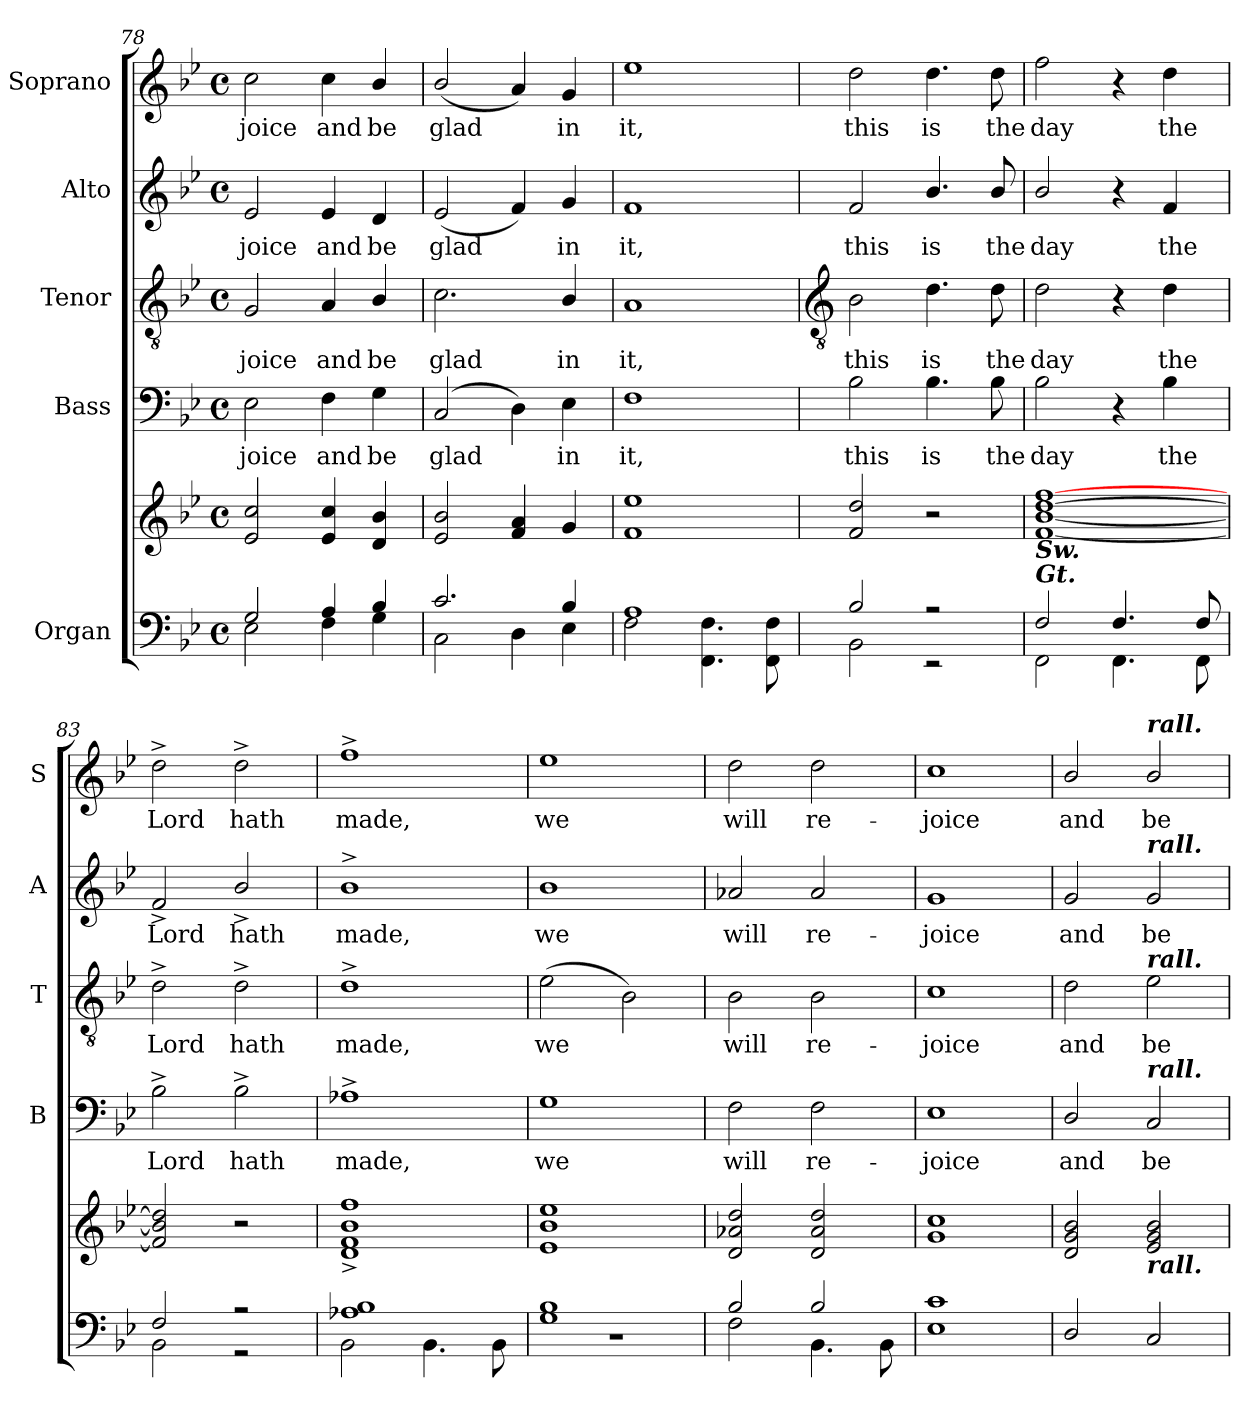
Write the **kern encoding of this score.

**kern	**kern	**kern	**text	**kern	**text	**kern	**text	**kern	**text
*part5	*part5	*part4	*part4	*part3	*part3	*part2	*part2	*part1	*part1
*staff6	*staff5	*staff4	*staff4	*staff3	*staff3	*staff2	*staff2	*staff1	*staff1
*I"Organ	*	*I"Bass	*	*I"Tenor	*	*I"Alto	*	*I"Soprano	*
*	*	*I'B	*	*I'T	*	*I'A	*	*I'S	*
*clefF4	*clefG2	*clefF4	*	*clefGv2	*	*clefG2	*	*clefG2	*
*k[b-e-]	*k[b-e-]	*k[b-e-]	*	*k[b-e-]	*	*k[b-e-]	*	*k[b-e-]	*
*B-:	*B-:	*B-:	*	*B-:	*	*B-:	*	*B-:	*
*M4/4	*M4/4	*M4/4	*	*M4/4	*	*M4/4	*	*M4/4	*
*met(c)	*met(c)	*met(c)	*	*met(c)	*	*met(c)	*	*met(c)	*
=78	=78	=78	=78	=78	=78	=78	=78	=78	=78
*^	*	*	*	*	*	*	*	*	*
!	!	!	!	!LO:LY:b	!	!LO:LY:b	!	!LO:LY:b	!	!LO:LY:b
2G/	2E-\	2e- 2cc	2E-	-joice	2G	-joice	2e-	-joice	2cc	-joice
!	!	!	!	!LO:LY:b	!	!LO:LY:b	!	!LO:LY:b	!	!LO:LY:b
4A/	4F\	4e- 4cc	4F	and	4A	and	4e-	and	4cc	and
!	!	!	!	!LO:LY:b	!	!LO:LY:b	!	!LO:LY:b	!	!LO:LY:b
4B-/	4G\	4d/ 4b-/	4G\	be	4B-/	be	4d/	be	4b-/	be
=79	=79	=79	=79	=79	=79	=79	=79	=79	=79	=79
!	!	!	!	!LO:LY:b	!	!LO:LY:b	!	!LO:LY:b	!	!LO:LY:b
2.c/	2C\	2e-/ 2b-/	(<2C/	glad	2.c\	glad	(<2e-/	glad	(<2b-/	glad
.	4D\	4f 4a	4D)	.	.	.	4f)	.	4a)	.
!	!	!	!	!LO:LY:b	!	!LO:LY:b	!	!LO:LY:b	!	!LO:LY:b
4B-/	4E-\	4g	4E-	in	4B-/	in	4g	in	4g	in
=80	=80	=80	=80	=80	=80	=80	=80	=80	=80	=80
!	!	!	!	!LO:LY:b	!	!LO:LY:b	!	!LO:LY:b	!	!LO:LY:b
1A\	2F\	1f 1ee-	1F	it,	1A\	it,	1f	it,	1ee-	it,
.	4.FF\ 4.F\	.	.	.	.	.	.	.	.	.
.	8FF\ 8F\	.	.	.	.	.	.	.	.	.
!!LO:LB:g=z
=81	=81	=81	=81	=81	=81	=81	=81	=81	=81	=81
*	*	*	*	*	*clefGv2	*	*	*	*	*
!	!	!	!	!LO:LY:b	!	!LO:LY:b	!	!LO:LY:b	!	!LO:LY:b
2B-/	2BB-\	2f 2dd	2B-	this	2B-	this	2f	this	2dd	this
!	!	!	!	!LO:LY:b	!	!LO:LY:b	!	!LO:LY:b	!	!LO:LY:b
2r	2r	2r	4.B-	is	4.d	is	4.b-/	is	4.dd	is
!	!	!	!	!LO:LY:b	!	!LO:LY:b	!	!LO:LY:b	!	!LO:LY:b
.	.	.	8B-	the	8d	the	8b-/	the	8dd	the
=82	=82	=82	=82	=82	=82	=82	=82	=82	=82	=82
!	!	!LO:TX:b:Bi:t=Sw.	!	!	!	!	!	!	!	!
!LO:TX:a:Bi:t=Gt.	!	!	!	!	!	!	!	!	!	!
!	!	!	!	!LO:LY:b	!	!LO:LY:b	!	!LO:LY:b	!	!LO:LY:b
2F/	2FF\	[1f [1b- [1dd [1ff	2B-	day	2d	day	2b-/	day	2ff	day
4.F/	4.FF\	.	4r	.	4r	.	4r	.	4r	.
!	!	!	!	!LO:LY:b	!	!LO:LY:b	!	!LO:LY:b	!	!LO:LY:b
.	.	.	4B-	the	4d	the	4f	the	4dd	the
8F/	8FF\	.	.	.	.	.	.	.	.	.
=83	=83	=83	=83	=83	=83	=83	=83	=83	=83	=83
!	!	!	!	!LO:LY:b	!	!LO:LY:b	!	!LO:LY:b	!	!LO:LY:b
2F/	2BB-\	2f] 2b-] 2dd]	2B-^	Lord	2d^	Lord	2f^	Lord	2dd^	Lord
!	!	!	!	!LO:LY:b	!	!LO:LY:b	!	!LO:LY:b	!	!LO:LY:b
2r	2r	2r	2B-^	hath	2d^	hath	2b-^/	hath	2dd^	hath
=84	=84	=84	=84	=84	=84	=84	=84	=84	=84	=84
!	!	!	!	!LO:LY:b	!	!LO:LY:b	!	!LO:LY:b	!	!LO:LY:b
1A-X/ 1B-/	2BB-\	1d^ 1f^ 1b-^ 1ff^	1A-X^	made,	1d^	made,	1b-^	made,	1ff^	made,
.	4.BB-\	.	.	.	.	.	.	.	.	.
.	8BB-\	.	.	.	.	.	.	.	.	.
=85	=85	=85	=85	=85	=85	=85	=85	=85	=85	=85
!	!	!	!	!LO:LY:b	!	!LO:LY:b	!	!LO:LY:b	!	!LO:LY:b
1G/ 1B-/	1r	1e- 1b- 1ee-	1G	we	(>2e-	we	1b-	we	1ee-	we
.	.	.	.	.	2B-)	.	.	.	.	.
=86	=86	=86	=86	=86	=86	=86	=86	=86	=86	=86
!	!	!	!	!LO:LY:b	!	!LO:LY:b	!	!LO:LY:b	!	!LO:LY:b
2B-/	2F\	2d 2a-X 2dd	2F	will	2B-	will	2a-X	will	2dd	will
!	!	!	!	!LO:LY:b	!	!LO:LY:b	!	!LO:LY:b	!	!LO:LY:b
2B-/	4.BB-\	2d 2a- 2dd	2F	re-	2B-	re-	2a-	re-	2dd	re-
.	8BB-\	.	.	.	.	.	.	.	.	.
=87	=87	=87	=87	=87	=87	=87	=87	=87	=87	=87
!	!	!	!	!LO:LY:b	!	!LO:LY:b	!	!LO:LY:b	!	!LO:LY:b
1c/	1E-\	1g 1cc	1E-	-joice	1c	-joice	1g	-joice	1cc	-joice
=88	=88	=88	=88	=88	=88	=88	=88	=88	=88	=88
!	!	!	!	!LO:LY:b	!	!LO:LY:b	!	!LO:LY:b	!	!LO:LY:b
2D/	1ryy	2d/ 2g/ 2b-/	2D/	and	2d\	and	2g/	and	2b-/	and
!	!	!	!	!	!	!	!	!	!LO:TX:a:Bi:t=rall.	!
!	!	!	!	!	!	!	!LO:TX:a:Bi:t=rall.	!	!	!
!	!	!	!	!	!LO:TX:a:Bi:t=rall.	!	!	!	!	!
!	!	!	!LO:TX:a:Bi:t=rall.	!	!	!	!	!	!	!
!	!	!LO:TX:b:Bi:t=rall.	!	!	!	!	!	!	!	!
!	!	!	!	!LO:LY:b	!	!LO:LY:b	!	!LO:LY:b	!	!LO:LY:b
2C/	.	2e-/ 2g/ 2b-/	2C/	be	2e-\	be	2g/	be	2b-/	be
*v	*v	*	*	*	*	*	*	*	*	*
=	=	=	=	=	=	=	=	=	=
*-	*-	*-	*-	*-	*-	*-	*-	*-	*-
